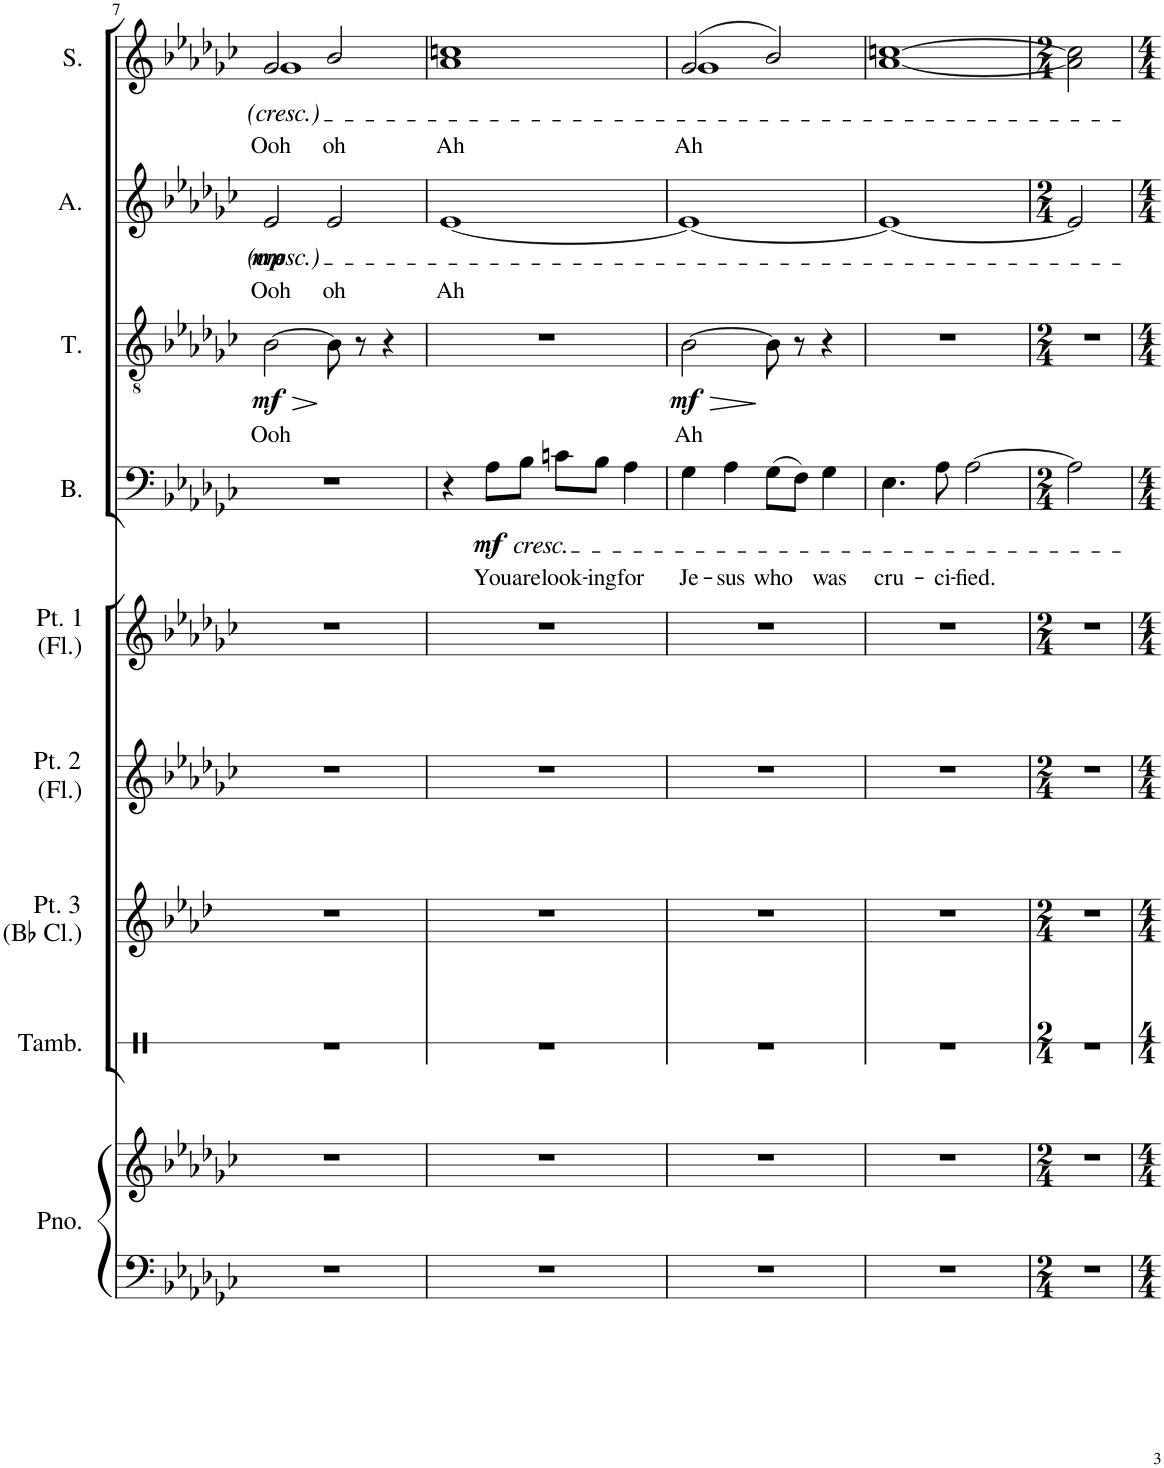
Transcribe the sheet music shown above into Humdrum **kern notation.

**kern	**kern	**kern	**kern	**kern	**kern	**kern	**text	**dynam	**kern	**text	**dynam	**kern	**text	**dynam	**kern	**text
*part9	*part9	*part8	*part7	*part6	*part5	*part4	*part4	*part4	*part3	*part3	*part3	*part2	*part2	*part2	*part1	*part1
*staff10	*staff9	*staff8	*staff7	*staff6	*staff5	*staff4	*staff4	*staff4	*staff3	*staff3	*staff3	*staff2	*staff2	*staff2	*staff1	*staff1
*I"Piano	*	*I"Tambourine	*I"Woodwind Part 3  (Bb Clarinet)	*I"Woodwind Part 2  (Flute)	*I"Woodwind Part 1 (Flute)	*I"Bass	*	*	*I"Tenor	*	*	*I"Alto	*	*	*I"Soprano	*
*I'Pno.	*	*I'Tamb.	*I'Pt. 3  (Bb Cl.)	*I'Pt. 2  (Fl.)	*I'Pt. 1 (Fl.)	*I'B.	*	*	*I'T.	*	*	*I'A.	*	*	*I'S.	*
!!LO:PB:g=z
*clefF4	*clefG2	*clefX	*clefG2	*clefG2	*clefG2	*clefF4	*	*	*clefGv2	*	*	*clefG2	*	*	*clefG2	*
*	*	*	*Trd1c2	*	*	*	*	*	*	*	*	*	*	*	*	*
*k[b-e-a-d-g-c-]	*k[b-e-a-d-g-c-]	*k[]	*k[b-e-a-d-]	*k[b-e-a-d-g-c-]	*k[b-e-a-d-g-c-]	*k[b-e-a-d-g-c-]	*	*	*k[b-e-a-d-g-c-]	*	*	*k[b-e-a-d-g-c-]	*	*	*k[b-e-a-d-g-c-]	*
*M4/4	*M4/4	*M4/4	*M4/4	*M4/4	*M4/4	*M4/4	*	*	*M4/4	*	*	*M4/4	*	*	*M4/4	*
=7	=7	=7	=7	=7	=7	=7	=7	=7	=7	=7	=7	=7	=7	=7	=7	=7
!	!	!	!	!	!	!	!	!	!	!LO:LY:b	!LO:HP:b	!	!LO:LY:b	!	!	!LO:LY:b
*	*	*	*	*	*	*	*	*	*	*	*	*	*	*	*^	*
!	!	!	!	!	!	!	!	!	!	!	!LO:DY:n=1:b	!	!	!LO:DY:b	!	!	!
1r	1r	1r	1r	1r	1r	1r	.	.	[2B-\	Ooh	> mf	2e-/	Ooh	mp	2g-/	1g-	Ooh
!	!	!	!	!	!	!	!	!	!	!	!	!	!LO:LY:b	!	!	!	!LO:LY:b
.	.	.	.	.	.	.	.	.	8B-\]	.	]	2e-/	oh	.	2b-/	.	oh
.	.	.	.	.	.	.	.	.	8r	.	.	.	.	.	.	.	.
.	.	.	.	.	.	.	.	.	4r	.	.	.	.	.	.	.	.
*	*	*	*	*	*	*	*	*	*	*	*	*	*	*	*v	*v	*
=8	=8	=8	=8	=8	=8	=8	=8	=8	=8	=8	=8	=8	=8	=8	=8	=8
!	!	!	!	!	!	!	!	!	!	!	!	!	!LO:LY:b	!	!	!LO:LY:b
1r	1r	1r	1r	1r	1r	4r	.	.	1r	.	.	[1e-	Ah	.	1a- 1ccn	Ah
!	!	!	!	!	!	!LO:TX:b:i:t=cresc.	!	!	!	!	!	!	!	!	!	!
!	!	!	!	!	!	!	!LO:LY:b	!LO:DY:b	!	!	!	!	!	!	!	!
.	.	.	.	.	.	8A-\L	You	mf	.	.	.	.	.	.	.	.
!	!	!	!	!	!	!	!LO:LY:b	!	!	!	!	!	!	!	!	!
.	.	.	.	.	.	8B-\J	are	.	.	.	.	.	.	.	.	.
!	!	!	!	!	!	!	!LO:LY:b	!	!	!	!	!	!	!	!	!
.	.	.	.	.	.	8cn\L	look-	.	.	.	.	.	.	.	.	.
!	!	!	!	!	!	!	!LO:LY:b	!	!	!	!	!	!	!	!	!
.	.	.	.	.	.	8B-\J	-ing	.	.	.	.	.	.	.	.	.
!	!	!	!	!	!	!	!LO:LY:b	!	!	!	!	!	!	!	!	!
.	.	.	.	.	.	4A-\	for	.	.	.	.	.	.	.	.	.
=9	=9	=9	=9	=9	=9	=9	=9	=9	=9	=9	=9	=9	=9	=9	=9	=9
!	!	!	!	!	!	!	!LO:LY:b	!	!	!LO:LY:b	!LO:HP:b	!	!	!	!	!LO:LY:b
*	*	*	*	*	*	*	*	*	*	*	*	*	*	*	*^	*
!	!	!	!	!	!	!	!	!	!	!	!LO:DY:n=1:b	!	!	!	!	!	!
1r	1r	1r	1r	1r	1r	4G-\	Je-	.	[2B-\	Ah	> mf	1e-_	.	.	(2g-/	1g-	Ah
!	!	!	!	!	!	!	!LO:LY:b	!	!	!	!	!	!	!	!	!	!
.	.	.	.	.	.	4A-\	-sus	.	.	.	.	.	.	.	.	.	.
!	!	!	!	!	!	!	!LO:LY:b	!	!	!	!	!	!	!	!	!	!
.	.	.	.	.	.	(8G-\L	who	.	8B-\]	.	]	.	.	.	2b-/)	.	.
.	.	.	.	.	.	8F\J)	.	.	8r	.	.	.	.	.	.	.	.
!	!	!	!	!	!	!	!LO:LY:b	!	!	!	!	!	!	!	!	!	!
.	.	.	.	.	.	4G-\	was	.	4r	.	.	.	.	.	.	.	.
*	*	*	*	*	*	*	*	*	*	*	*	*	*	*	*v	*v	*
=10	=10	=10	=10	=10	=10	=10	=10	=10	=10	=10	=10	=10	=10	=10	=10	=10
!	!	!	!	!	!	!	!LO:LY:b	!	!	!	!	!	!	!	!	!
1r	1r	1r	1r	1r	1r	4.E-\	cru-	.	1r	.	.	1e-_	.	.	[1a- [1ccn	.
!	!	!	!	!	!	!	!LO:LY:b	!	!	!	!	!	!	!	!	!
.	.	.	.	.	.	8A-\	-ci-	.	.	.	.	.	.	.	.	.
!	!	!	!	!	!	!	!LO:LY:b	!	!	!	!	!	!	!	!	!
.	.	.	.	.	.	[2A-\	-fied.	.	.	.	.	.	.	.	.	.
=11	=11	=11	=11	=11	=11	=11	=11	=11	=11	=11	=11	=11	=11	=11	=11	=11
*M2/4	*M2/4	*M2/4	*M2/4	*M2/4	*M2/4	*M2/4	*	*	*M2/4	*	*	*M2/4	*	*	*M2/4	*
2r	2r	2r	2r	2r	2r	2A-\]	.	.	2r	.	.	2e-/]	.	.	2a-\] 2cc\]	.
=	=	=	=	=	=	=	=	=	=	=	=	=	=	=	=	=
*-	*-	*-	*-	*-	*-	*-	*-	*-	*-	*-	*-	*-	*-	*-	*-	*-
